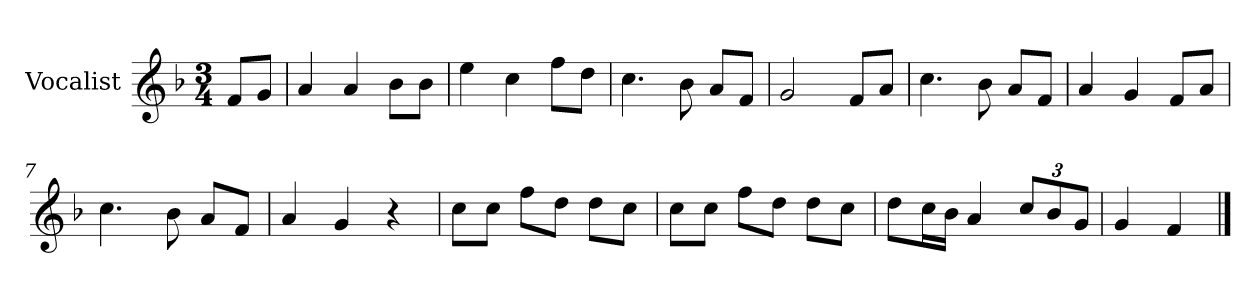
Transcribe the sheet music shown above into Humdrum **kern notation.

**kern
*part1
*staff1
*I"Vocalist
*k[b-]
*F:
*M3/4
=
8fL
8gJ
=1
4a
4a
8b-L
8b-J
=2
4ee
4cc
8ffL
8ddJ
=3
4.cc
8b-
8aL
8fJ
=4
2g
8fL
8aJ
=5
4.cc
8b-
8aL
8fJ
=6
4a
4g
8fL
8aJ
=7
4.cc
8b-
8aL
8fJ
=8
4a
4g
4r
=9
8ccL
8ccJ
8ffL
8ddJ
8ddL
8ccJ
=10
8ccL
8ccJ
8ffL
8ddJ
8ddL
8ccJ
=11
8ddL
16ccL
16b-JJ
4a
12ccL
12b-
12gJ
=12
4g
4f
==
*-
